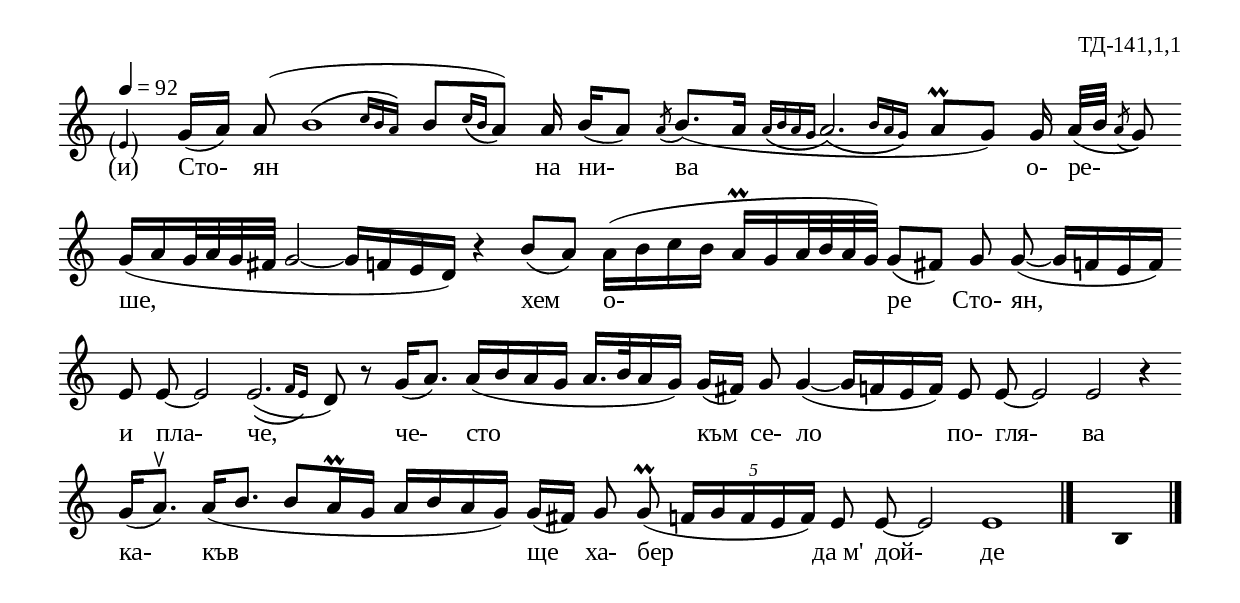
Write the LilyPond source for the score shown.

%{
td_141_1_01
%}

\include "td-preamble.ly"

\score {
\relative c' {
\tempo 4 = 92
\cadenzaOn
\par
\ii \parenthesize  e4
g16[( a]) a8( \afterGrace b1\( { c16[ b a]\) } b8[ \grace { c16[\( b] } a8])\)
a16\noBeam b[( a8]) \acciaccatura a8 b8.[( a16] \grace { a16[\( b a g] } 
\afterGrace a2.\)\( { b16[ a g]\) } a8\prall[ g]) g16\noBeam
a32[( b] \grace { \stdB a8\( \stdE } g\))
\bar ""
g16[( a g32 a g fis] g2~ g16[ f e d]) r4 
b'8[( a])
a16[( b c b] a[\prall g a32 b a g]) g8[( fis!]) g8 g\noBeam(~ g16[ f e f])
\bar ""
e8 e\noBeam~ e2 \afterGrace e2.(\( { f16[ e]\) } d8) r g16[( a8.]) 
a16[( b a g] a16.[ b32 a16 g]) g[( fis!]) g8 g4(~ g16[ f e f]) e8 e\noBeam~ e2
e2 r4
\bar ""
g16[( a8.^\ltoe]) a16[( b8.] b8[ a16\prall g] a[ b a g]) g16[( fis]) g8 
g\noBeam\prall( \times 4/5 { f16[ g f e f]) } e8 e\noBeam~ e2 e1
 \bar "|." 
s4 \fixB b
 \bar "|."  
}
\addlyrics { "(и)" Сто- ян на ни- ва о- ре- ше, хем о- ре Сто- ян, и пла- че,
че- сто към се- ло по- гля- ва ка- къв ще ха- бер "да м'" дой- де }
%
\layout {
   \context { 
	    \Staff \remove "Time_signature_engraver" } 
  indent = #0
  line-width = 190\mm
  ragged-right=##f
}
%
\midi { 
	\context {
		\Score tempoWholesPerMinute = #(ly:make-moment 92 4)
		}
	}
}
%
\header{
  opus = "ТД-141,1,1"
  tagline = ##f
}


